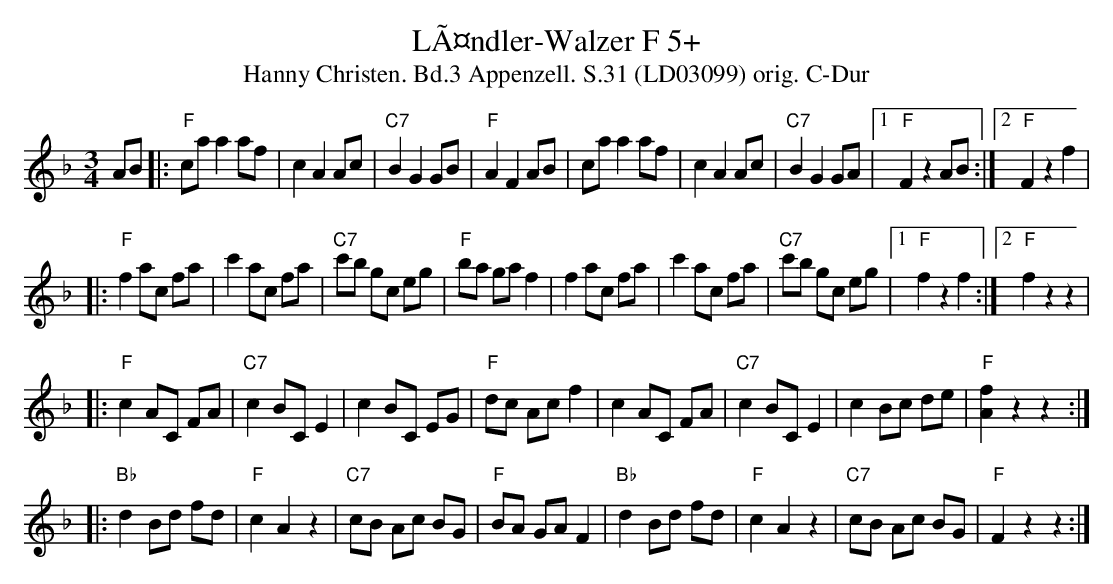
X:1
T:LÃ¤ndler-Walzer F 5+
T:Hanny Christen. Bd.3 Appenzell. S.31 (LD03099) orig. C-Dur
M:3/4
L:1/8
K:Fmaj
AB |: "F"ca a2 af | c2 A2 Ac | "C7"B2 G2 GB | "F"A2 F2 AB | \
ca a2 af | c2 A2 Ac | "C7"B2 G2 GA |1 "F"F2 z2 AB :|2 "F"F2 z2 f2 |
|: "F"f2 ac fa | c'2 ac fa | "C7"c'b gc eg | "F"ba ga f2 | \
f2 ac fa | c'2 ac fa | "C7"c'b gc eg |1 "F"f2 z2 f2 :|2 "F"f2 z2 z2 |
|: "F"c2 AC FA | "C7"c2 BC E2 | c2 BC EG | "F"dc Ac f2 | \
c2 AC FA | "C7"c2 BC E2 | c2 Bc de | "F"[Af]2 z2 z2 :|
|: "Bb"d2 Bd fd | "F"c2 A2 z2 | "C7"cB Ac BG | "F"BA GA F2 | \
"Bb"d2 Bd fd | "F"c2 A2 z2 | "C7"cB Ac BG | "F"F2 z2 z2 :|
